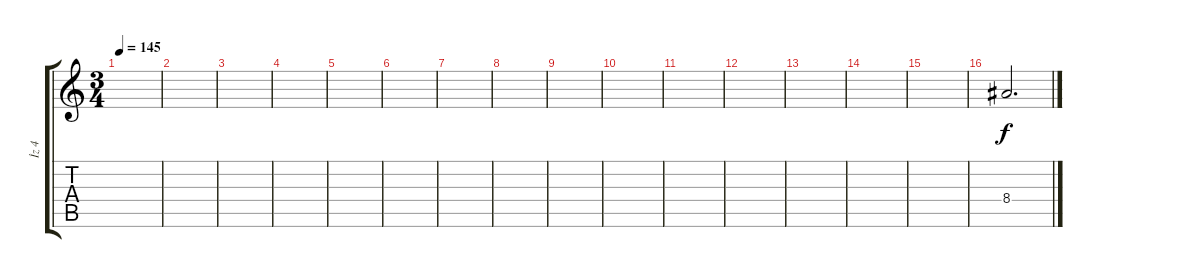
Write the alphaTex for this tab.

\track ("İz 4" "İz 4") {instrument distortionguitar}
\staff {score tabs}
\tuning (E4 B3 G3 D3 A2 D2) {hide}
\ts (3 4)
\tempo 145
\clef g2
\ks c
|
|
|
|
|
|
|
|
|
|
|
|
|
|
|
8.4.2{d volume 16}
